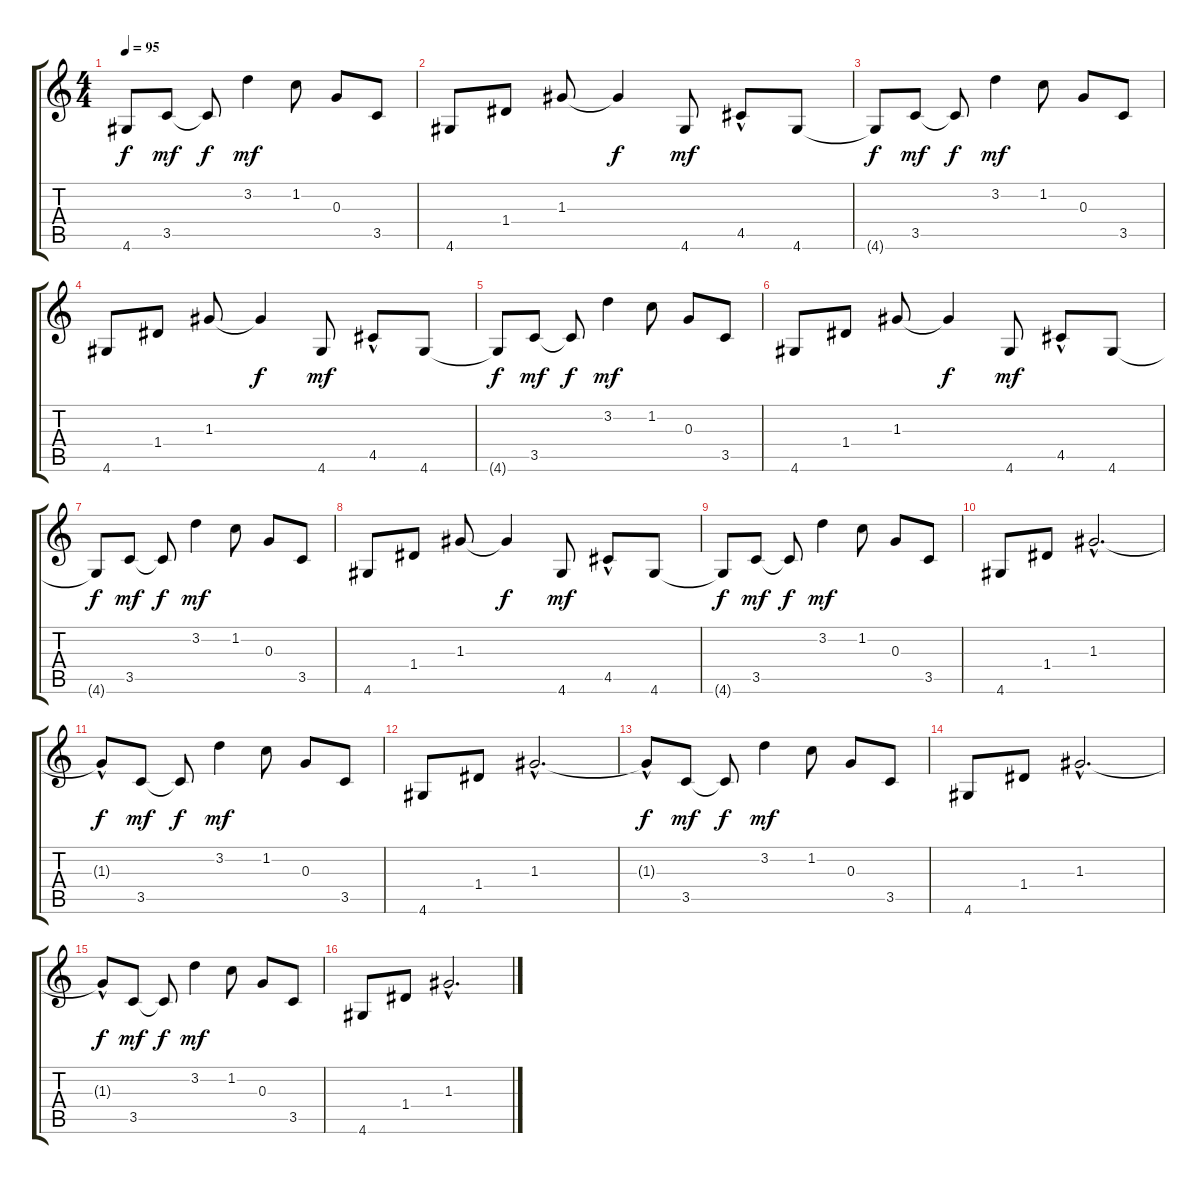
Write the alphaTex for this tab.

\track "" {instrument acousticguitarsteel}
\staff {score tabs}
\tuning (E4 B3 G3 D3 A2 E2) {hide}
\ts (4 4)
\tempo 95
\clef g2
\ks c
4.6{t}.8{dy f} 3.5.8{dy mf} 3.5{t}.8{dy f} 3.2.4{dy mf} 1.2.8 0.3.8 3.5.8 |
4.6.8 1.4.8 1.3.8 1.3{t}.4{dy f} 4.6.8{dy mf} 4.5{hac}.8 4.6.8 |
4.6{t}.8{dy f} 3.5.8{dy mf} 3.5{t}.8{dy f} 3.2.4{dy mf} 1.2.8 0.3.8 3.5.8 |
4.6.8 1.4.8 1.3.8 1.3{t}.4{dy f} 4.6.8{dy mf} 4.5{hac}.8 4.6.8 |
4.6{t}.8{dy f} 3.5.8{dy mf} 3.5{t}.8{dy f} 3.2.4{dy mf} 1.2.8 0.3.8 3.5.8 |
4.6.8 1.4.8 1.3.8 1.3{t}.4{dy f} 4.6.8{dy mf} 4.5{hac}.8 4.6.8 |
4.6{t}.8{dy f} 3.5.8{dy mf} 3.5{t}.8{dy f} 3.2.4{dy mf} 1.2.8 0.3.8 3.5.8 |
4.6.8 1.4.8 1.3.8 1.3{t}.4{dy f} 4.6.8{dy mf} 4.5{hac}.8 4.6.8 |
4.6{t}.8{dy f} 3.5.8{dy mf} 3.5{t}.8{dy f} 3.2.4{dy mf} 1.2.8 0.3.8 3.5.8 |
4.6.8 1.4.8 1.3{hac}.2{d} |
1.3{hac t}.8{dy f} 3.5.8{dy mf} 3.5{t}.8{dy f} 3.2.4{dy mf} 1.2.8 0.3.8 3.5.8 |
4.6.8 1.4.8 1.3{hac}.2{d} |
1.3{hac t}.8{dy f} 3.5.8{dy mf} 3.5{t}.8{dy f} 3.2.4{dy mf} 1.2.8 0.3.8 3.5.8 |
4.6.8 1.4.8 1.3{hac}.2{d} |
1.3{hac t}.8{dy f} 3.5.8{dy mf} 3.5{t}.8{dy f} 3.2.4{dy mf} 1.2.8 0.3.8 3.5.8 |
4.6.8 1.4.8 1.3{hac}.2{d}
